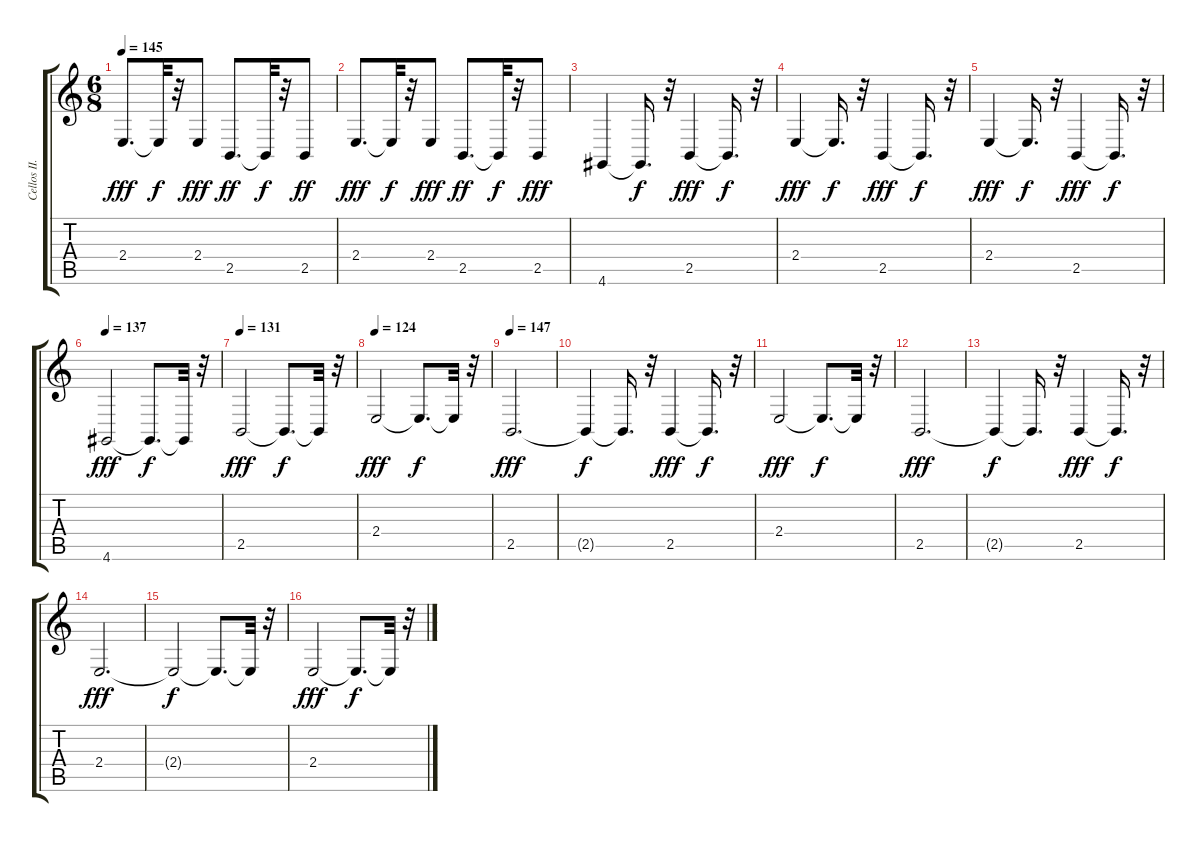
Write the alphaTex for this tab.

\track ("Cellos II." "Cellos II.") {instrument pizzicatostrings}
\staff {score tabs}
\tuning (E4 B3 G3 D3 A2 E2) {hide}
\ts (6 8)
\tempo 145
\clef g2
\ks c
2.4.8{d dy fff} 2.4{t}.32{dy f} r.32 2.4.8{dy fff} 2.5.8{d dy ff} 2.5{t}.32{dy f} r.32 2.5.8{dy ff} |
2.4.8{d dy fff} 2.4{t}.32{dy f} r.32 2.4.8{dy fff} 2.5.8{d dy ff} 2.5{t}.32{dy f} r.32 2.5.8{dy fff} |
4.6.4 4.6{t}.16{d dy f} r.32 2.5.4{dy fff} 2.5{t}.16{d dy f} r.32 |
2.4.4{dy fff} 2.4{t}.16{d dy f} r.32 2.5.4{dy fff} 2.5{t}.16{d dy f} r.32 |
2.4.4{dy fff} 2.4{t}.16{d dy f} r.32 2.5.4{dy fff} 2.5{t}.16{d dy f} r.32 |
\tempo 137
4.6.2{dy fff} 4.6{t}.8{d dy f} 4.6{t}.32 r.32 |
\tempo 131
2.5.2{dy fff} 2.5{t}.8{d dy f} 2.5{t}.32 r.32 |
\tempo 124
2.4.2{dy fff} 2.4{t}.8{d dy f} 2.4{t}.32 r.32 |
\tempo 147
2.5.2{d dy fff} |
2.5{t}.4{dy f} 2.5{t}.16{d} r.32 2.5.4{dy fff} 2.5{t}.16{d dy f} r.32 |
2.4.2{dy fff} 2.4{t}.8{d dy f} 2.4{t}.32 r.32 |
2.5.2{d dy fff} |
2.5{t}.4{dy f} 2.5{t}.16{d} r.32 2.5.4{dy fff} 2.5{t}.16{d dy f} r.32 |
2.4.2{d dy fff} |
2.4{t}.2{dy f} 2.4{t}.8{d} 2.4{t}.32 r.32 |
2.4.2{dy fff} 2.4{t}.8{d dy f} 2.4{t}.32 r.32
